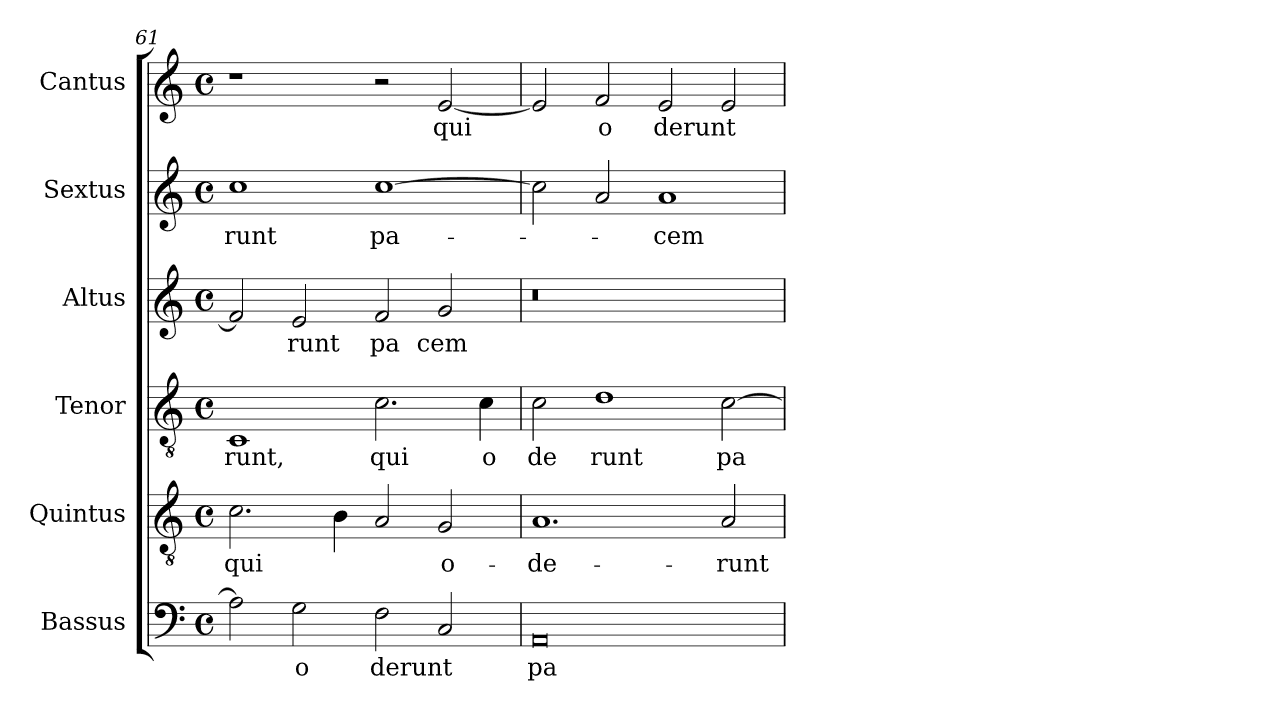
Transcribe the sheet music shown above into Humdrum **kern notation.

**kern	**text	**kern	**text	**kern	**text	**kern	**text	**kern	**text	**kern	**text
*part6	*part6	*part5	*part5	*part4	*part4	*part3	*part3	*part2	*part2	*part1	*part1
*staff6	*staff6	*staff5	*staff5	*staff4	*staff4	*staff3	*staff3	*staff2	*staff2	*staff1	*staff1
*I"Bassus	*	*I"Quintus	*	*I"Tenor	*	*I"Altus	*	*I"Sextus	*	*I"Cantus	*
*clefF4	*	*clefGv2	*	*clefGv2	*	*clefG2	*	*clefG2	*	*clefG2	*
*M4/4	*	*M4/4	*	*M4/4	*	*M4/4	*	*M4/4	*	*M4/4	*
*met(c)	*	*met(c)	*	*met(c)	*	*met(c)	*	*met(c)	*	*met(c)	*
=61	=61	=61	=61	=61	=61	=61	=61	=61	=61	=61	=61
!	!	!	!LO:LY:b	!	!LO:LY:b:cj	!	!	!	!LO:LY:b:cj	!	!
2A\]	.	2.c\	qui	1C	runt,	2f/]	.	1cc	-runt	1r	.
!	!LO:LY:b:cj	!	!	!	!	!	!LO:LY:b:cj	!	!	!	!
2G\	o	.	.	.	.	2e/	-runt	.	.	.	.
.	.	4B\	.	.	.	.	.	.	.	.	.
!	!LO:LY:b	!	!	!	!LO:LY:b:cj	!	!LO:LY:b:cj	!	!LO:LY:b:cj	!	!
2F\	derunt	2A/	.	2.c\	qui	2f/	pa	[>1cc	pa-	2r	.
!	!	!	!LO:LY:b:cj	!	!	!	!LO:LY:b:cj	!	!	!	!LO:LY:b
2C/	.	2G/	o-	.	.	2g/	cem	.	.	[<2e/	qui
!	!	!	!	!	!LO:LY:b:cj	!	!	!	!	!	!
.	.	.	.	4c\	o	.	.	.	.	.	.
=62	=62	=62	=62	=62	=62	=62	=62	=62	=62	=62	=62
!	!LO:LY:b:cj	!	!LO:LY:b:cj	!	!LO:LY:b:cj	!	!	!	!	!	!
0AA	pa	1.A	-de-	2c\	de	0r	.	2cc\]	.	2e/]	.
!	!	!	!	!	!LO:LY:b:cj	!	!	!	!	!	!LO:LY:b:cj
.	.	.	.	1d	runt	.	.	2a/	.	2f/	o
!	!	!	!	!	!	!	!	!	!LO:LY:b:cj	!	!LO:LY:b
.	.	.	.	.	.	.	.	1a	-cem	2e/	derunt
!	!	!	!LO:LY:b:cj	!	!LO:LY:b:cj	!	!	!	!	!	!
.	.	2A/	-runt	[>2c\	pa	.	.	.	.	2e/	.
=	=	=	=	=	=	=	=	=	=	=	=
*-	*-	*-	*-	*-	*-	*-	*-	*-	*-	*-	*-
